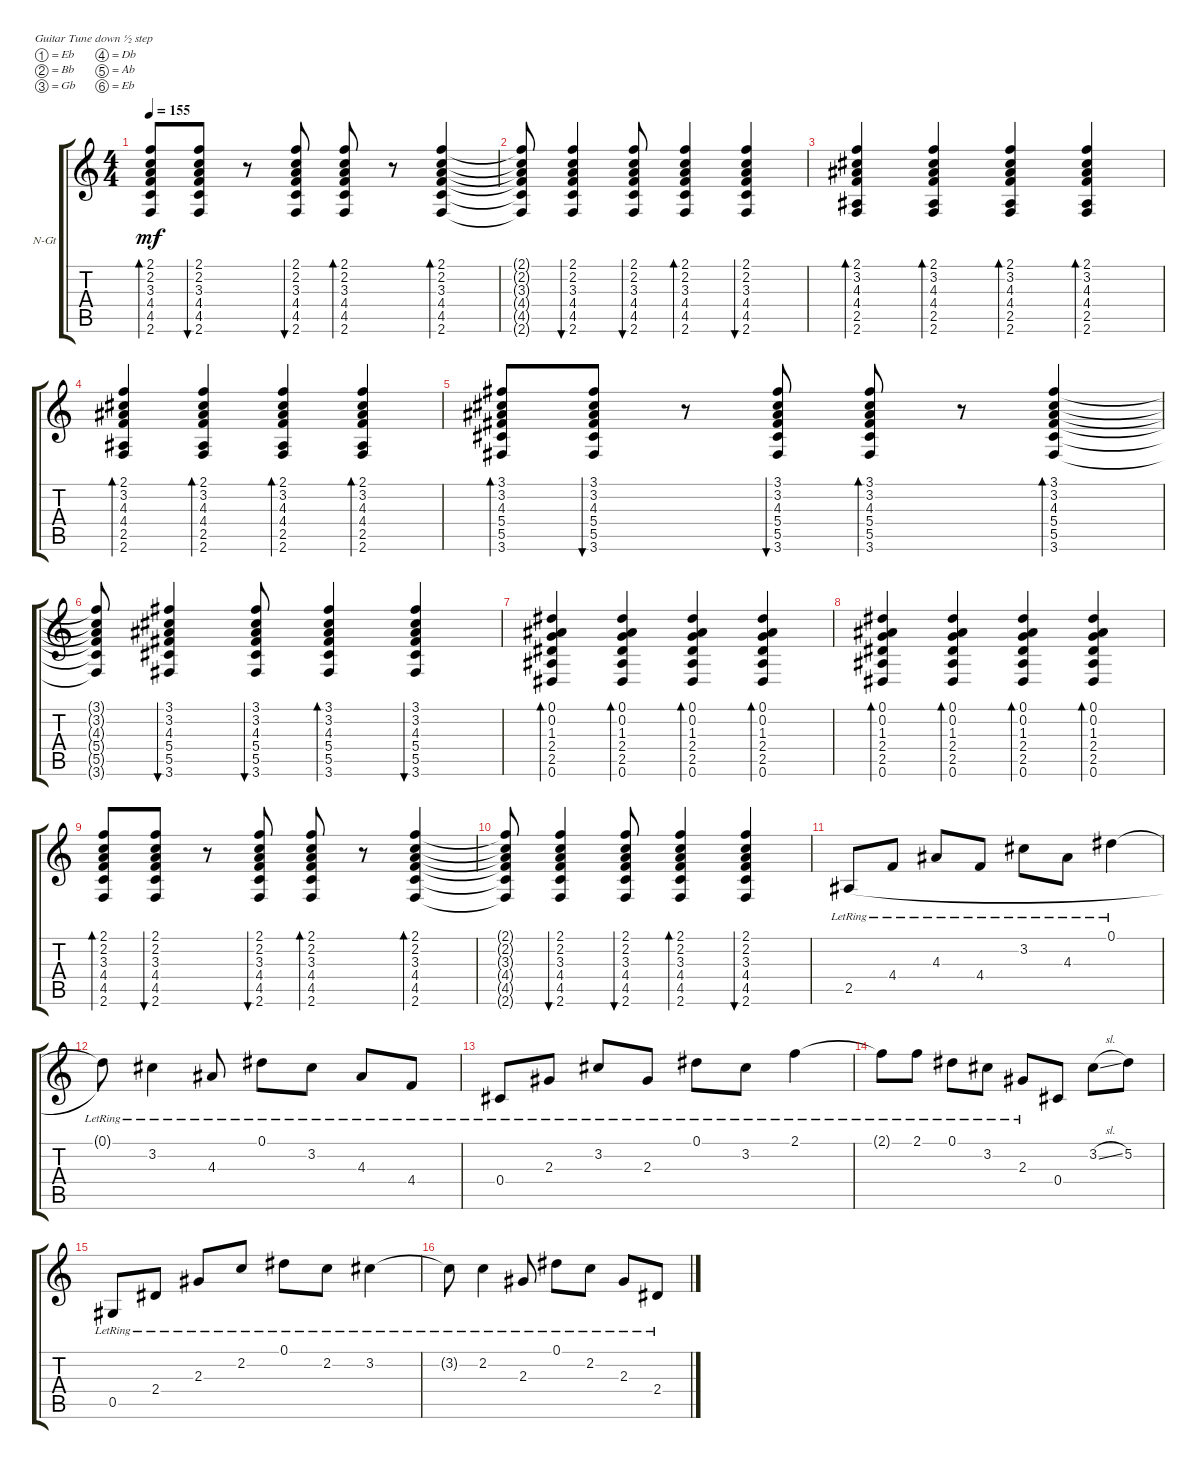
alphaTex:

\defaultSystemsLayout 4
\bracketExtendMode groupsimilarinstruments
\firstSystemTrackNameOrientation horizontal
\otherSystemsTrackNameOrientation horizontal
\track ("Guitar 1" "N-Gt") {instrument acousticguitarnylon}
\staff {score tabs}
\tuning (Eb4 Bb3 Gb3 Db3 Ab2 Eb2)
\ts (4 4)
\tempo 155
\clef g2
\ks c
(2.6 4.5 4.4 3.3 2.2 2.1).8{bd 32 dy mf} (2.6 4.5 4.4 3.3 2.2 2.1).8{bu 31} r.8 (2.6 4.5 4.4 3.3 2.2 2.1).8{bu 30} (2.6 4.5 4.4 3.3 2.2 2.1).8{bd 30} r.8 (2.6 4.5 4.4 3.3 2.2 2.1).4{bd 30} |
(2.6{t} 4.5{t} 4.4{t} 3.3{t} 2.2{t} 2.1{t}).8 (2.6 4.5 4.4 3.3 2.2 2.1).4{bu 30} (2.6 4.5 4.4 3.3 2.2 2.1).8{bu 30} (2.6 4.5 4.4 3.3 2.2 2.1).4{bd 30} (2.6 4.5 4.4 3.3 2.2 2.1).4{bu 30} |
(2.6 2.5 4.4 4.3 3.2 2.1).4{bd 38} (2.6 2.5 4.4 4.3 3.2 2.1).4{bd 38} (2.6 2.5 4.4 4.3 3.2 2.1).4{bd 38} (2.6 2.5 4.4 4.3 3.2 2.1).4{bd 38} |
(2.6 2.5 4.4 4.3 3.2 2.1).4{bd 38} (2.6 2.5 4.4 4.3 3.2 2.1).4{bd 38} (2.6 2.5 4.4 4.3 3.2 2.1).4{bd 38} (2.6 2.5 4.4 4.3 3.2 2.1).4{bd 38} |
(3.6 5.5 5.4 4.3 3.2 3.1).8{bd 37} (3.6 5.5 5.4 4.3 3.2 3.1).8{bu 37} r.8 (3.6 5.5 5.4 4.3 3.2 3.1).8{bu 37} (3.6 5.5 5.4 4.3 3.2 3.1).8{bd 37} r.8 (3.6 5.5 5.4 4.3 3.2 3.1).4{bd 36} |
(3.6{t} 5.5{t} 5.4{t} 4.3{t} 3.2{t} 3.1{t}).8 (3.6 5.5 5.4 4.3 3.2 3.1).4{bu 36} (3.6 5.5 5.4 4.3 3.2 3.1).8{bu 35} (3.6 5.5 5.4 4.3 3.2 3.1).4{bd 34} (3.6 5.5 5.4 4.3 3.2 3.1).4{bu 33} |
(0.6 2.5 2.4 1.3 0.2 0.1).4{bd 37} (0.6 2.5 2.4 1.3 0.2 0.1).4{bd 37} (0.6 2.5 2.4 1.3 0.2 0.1).4{bd 37} (0.6 2.5 2.4 1.3 0.2 0.1).4{bd 37} |
(0.6 2.5 2.4 1.3 0.2 0.1).4{bd 37} (0.6 2.5 2.4 1.3 0.2 0.1).4{bd 37} (0.6 2.5 2.4 1.3 0.2 0.1).4{bd 37} (0.6 2.5 2.4 1.3 0.2 0.1).4{bd 37} |
(2.6 4.5 4.4 3.3 2.2 2.1).8{bd 32} (2.6 4.5 4.4 3.3 2.2 2.1).8{bu 31} r.8 (2.6 4.5 4.4 3.3 2.2 2.1).8{bu 30} (2.6 4.5 4.4 3.3 2.2 2.1).8{bd 30} r.8 (2.6 4.5 4.4 3.3 2.2 2.1).4{bd 30} |
(2.6{t} 4.5{t} 4.4{t} 3.3{t} 2.2{t} 2.1{t}).8 (2.6 4.5 4.4 3.3 2.2 2.1).4{bu 30} (2.6 4.5 4.4 3.3 2.2 2.1).8{bu 30} (2.6 4.5 4.4 3.3 2.2 2.1).4{bd 30} (2.6 4.5 4.4 3.3 2.2 2.1).4{bu 30} |
2.5{lr}.8{legatoorigin} 4.4{lr}.8{legatoorigin} 4.3{lr}.8{legatoorigin} 4.4{lr}.8{legatoorigin} 3.2{lr}.8{legatoorigin} 4.3{lr}.8{legatoorigin} 0.1{lr}.4{legatoorigin} |
0.1{lr t}.8 3.2{lr}.4 4.3{lr}.8 0.1{lr}.8 3.2{lr}.8 4.3{lr}.8 4.4{lr}.8 |
0.4{lr}.8 2.3{lr}.8 3.2{lr}.8 2.3{lr}.8 0.1{lr}.8 3.2{lr}.8 2.1{lr}.4 |
2.1{lr t}.8 2.1{lr}.8 0.1{lr}.8 3.2{lr}.8 2.3{lr}.8 0.4.8 3.2{sl}.8 5.2.8 |
0.5{lr}.8 2.4{lr}.8 2.3{lr}.8 2.2{lr}.8 0.1{lr}.8 2.2{lr}.8 3.2{lr}.4 |
3.2{lr t}.8 2.2{lr}.4 2.3{lr}.8 0.1{lr}.8 2.2{lr}.8 2.3{lr}.8 2.4{lr}.8
